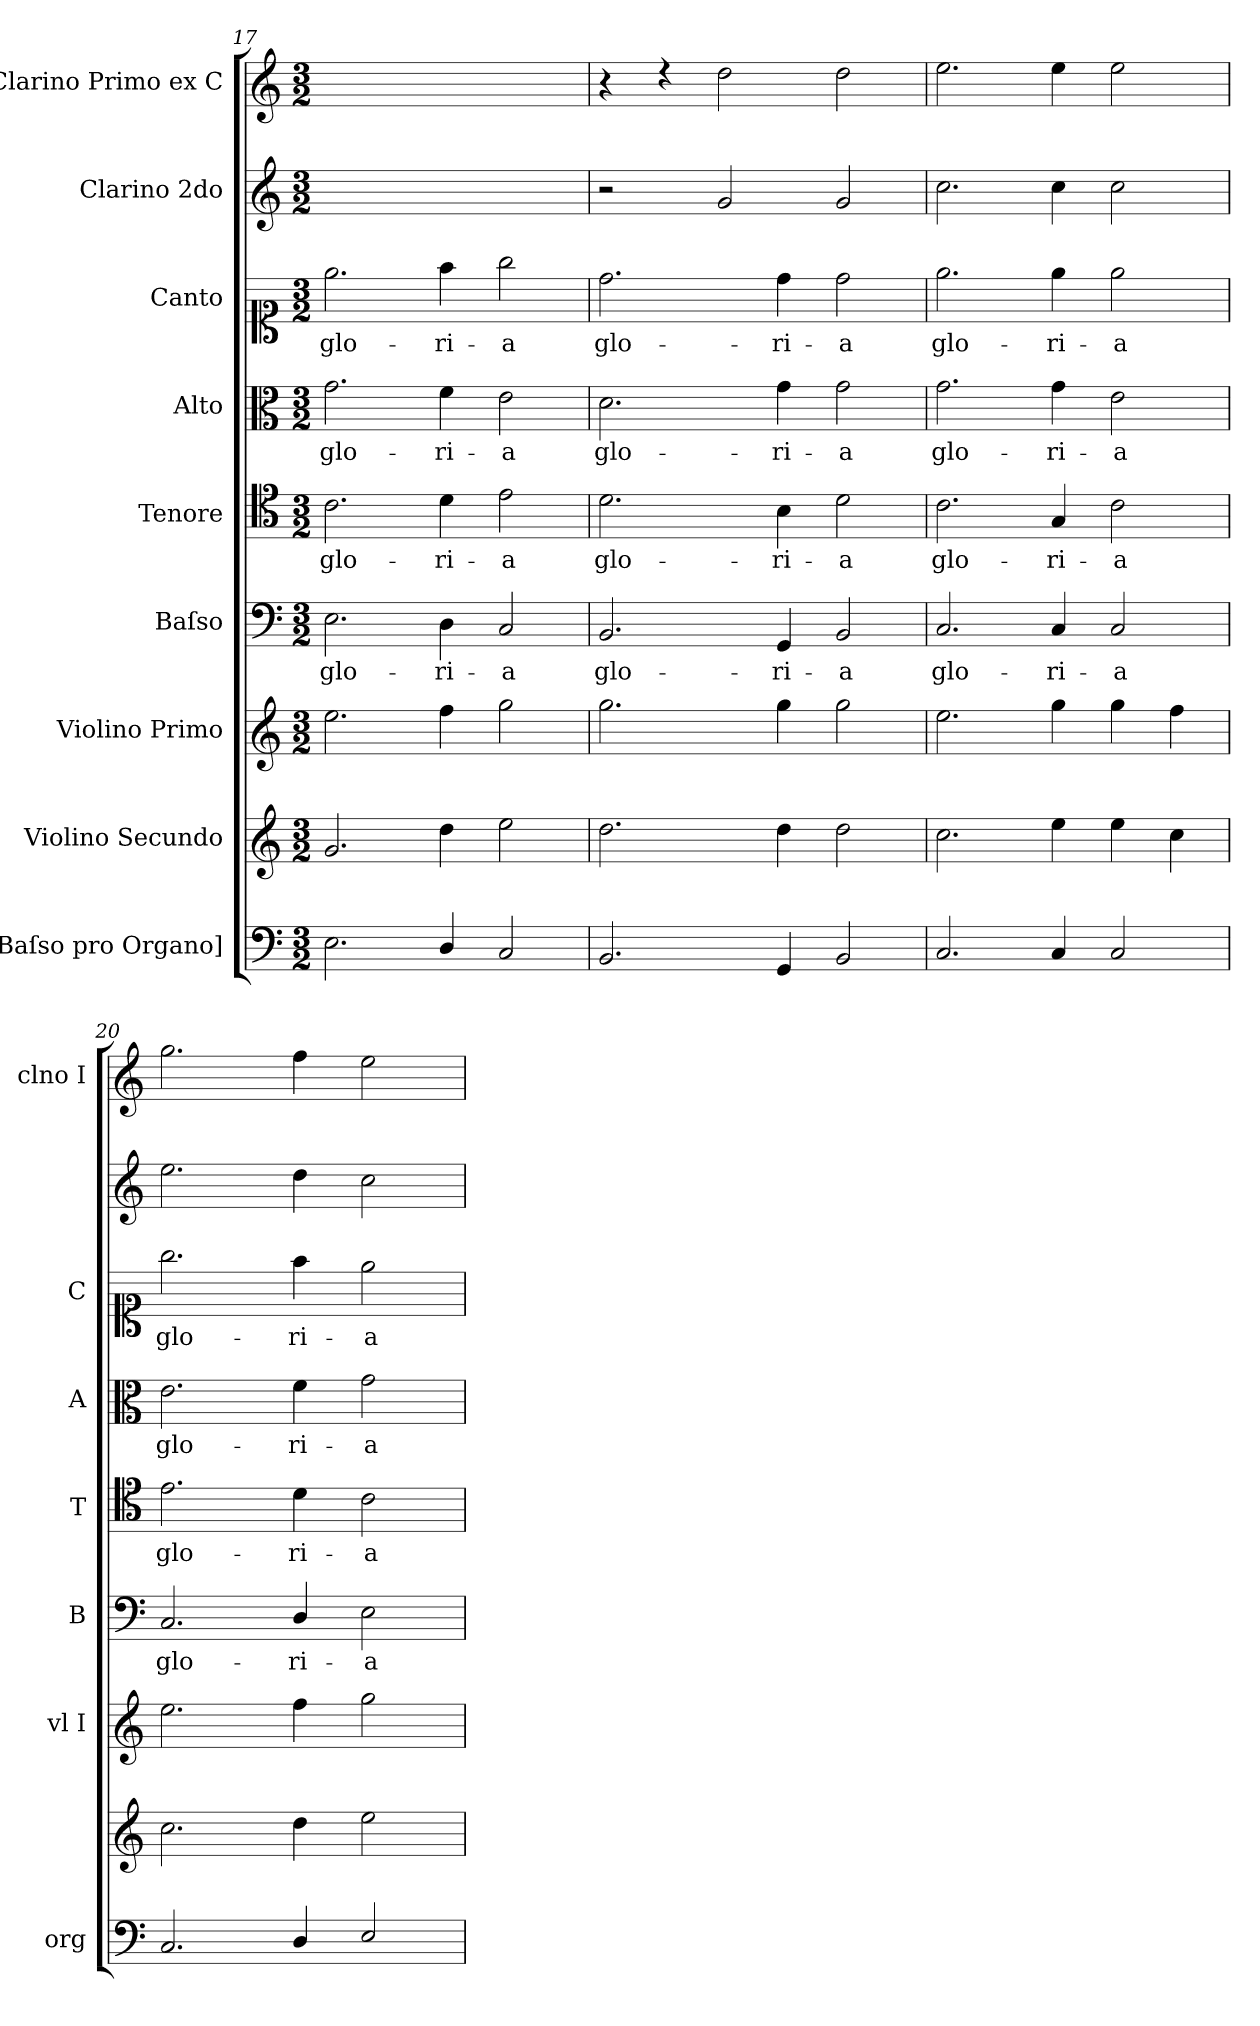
**kern	**kern	**kern	**kern	**text	**kern	**text	**kern	**text	**kern	**text	**kern	**kern
*part9	*part8	*part7	*part6	*part6	*part5	*part5	*part4	*part4	*part3	*part3	*part2	*part1
*staff9	*staff8	*staff7	*staff6	*staff6	*staff5	*staff5	*staff4	*staff4	*staff3	*staff3	*staff2	*staff1
*I"[Baſso pro Organo]	*I"Violino Secundo	*I"Violino Primo	*I"Baſso	*	*I"Tenore	*	*I"Alto	*	*I"Canto	*	*I"Clarino 2do	*I"Clarino Primo ex C
*I'org	*	*I'vl I	*I'B	*	*I'T	*	*I'A	*	*I'C	*	*	*I'clno I
*clefF4	*clefG2	*clefG2	*clefF4	*	*clefC4	*	*clefC3	*	*clefC1	*	*clefG2	*clefG2
*k[]	*k[]	*k[]	*k[]	*	*k[]	*	*k[]	*	*k[]	*	*k[]	*k[]
*M3/2	*M3/2	*M3/2	*M3/2	*	*M3/2	*	*M3/2	*	*M3/2	*	*M3/2	*M3/2
=17	=17	=17	=17	=17	=17	=17	=17	=17	=17	=17	=17	=17
2.E\	2.g/	2.ee\	2.E\	glo-	2.c\	glo-	2.g\	glo-	2.ee\	glo-	1.ryy	1.ryy
4D/	4dd\	4ff\	4D\	-ri-	4d\	-ri-	4f\	-ri-	4ff\	-ri-	.	.
2C/	2ee\	2gg\	2C/	-a	2e\	-a	2e\	-a	2gg\	-a	.	.
=18	=18	=18	=18	=18	=18	=18	=18	=18	=18	=18	=18	=18
!	!	!	!	!LO:LY:i	!	!LO:LY:i	!	!	!	!LO:LY:i	!	!
2.BB/	2.dd\	2.gg\	2.BB/	glo-	2.d\	glo-	2.d\	glo-	2.dd\	glo-	2r	4r
.	.	.	.	.	.	.	.	.	.	.	.	4rdd
.	.	.	.	.	.	.	.	.	.	.	2g/	2dd\
!	!	!	!	!LO:LY:i	!	!LO:LY:i	!	!	!	!LO:LY:i	!	!
4GG/	4dd\	4gg\	4GG/	-ri-	4B\	-ri-	4g\	-ri-	4dd\	-ri-	.	.
!	!	!	!	!LO:LY:i	!	!LO:LY:i	!	!	!	!LO:LY:i	!	!
2BB/	2dd\	2gg\	2BB/	-a	2d\	-a	2g\	-a	2dd\	-a	2g/	2dd\
=19	=19	=19	=19	=19	=19	=19	=19	=19	=19	=19	=19	=19
!	!	!	!	!LO:LY:i	!	!	!	!LO:LY:i	!	!LO:LY:i	!	!
2.C/	2.cc\	2.ee\	2.C/	glo-	2.c\	glo-	2.g\	glo-	2.ee\	glo-	2.cc\	2.ee\
!	!	!	!	!LO:LY:i	!	!	!	!LO:LY:i	!	!LO:LY:i	!	!
4C/	4ee\	4gg\	4C/	-ri-	4G/	-ri-	4g\	-ri-	4ee\	-ri-	4cc\	4ee\
!	!	!	!	!LO:LY:i	!	!	!	!LO:LY:i	!	!LO:LY:i	!	!
2C/	4ee\	4gg\	2C/	-a	2c\	-a	2e\	-a	2ee\	-a	2cc\	2ee\
.	4cc\	4ff\	.	.	.	.	.	.	.	.	.	.
=20	=20	=20	=20	=20	=20	=20	=20	=20	=20	=20	=20	=20
!	!	!	!	!	!	!LO:LY:i	!	!	!	!	!	!
2.C/	2.cc\	2.ee\	2.C/	glo-	2.e\	glo-	2.e\	glo-	2.gg\	glo-	2.ee\	2.gg\
!	!	!	!	!	!	!LO:LY:i	!	!	!	!	!	!
4D/	4dd\	4ff\	4D/	-ri-	4d\	-ri-	4f\	-ri-	4ff\	-ri-	4dd\	4ff\
!	!	!	!	!	!	!LO:LY:i	!	!	!	!	!	!
2E/	2ee\	2gg\	2E\	-a	2c\	-a	2g\	-a	2ee\	-a	2cc\	2ee\
=	=	=	=	=	=	=	=	=	=	=	=	=
*-	*-	*-	*-	*-	*-	*-	*-	*-	*-	*-	*-	*-
